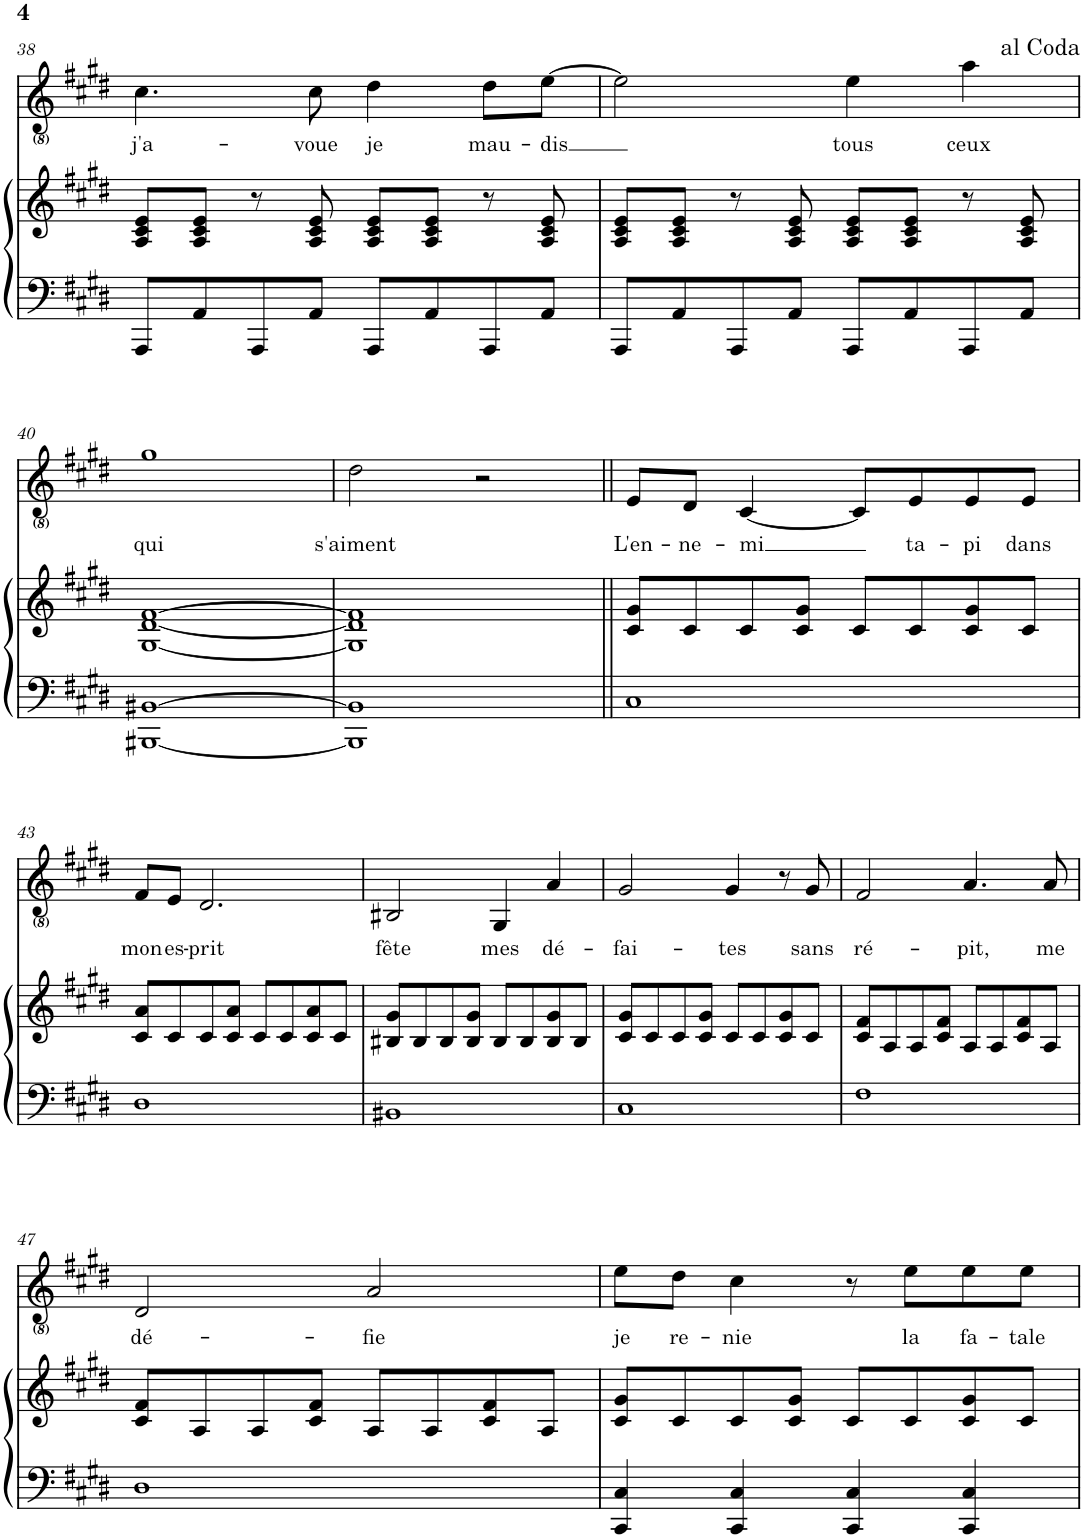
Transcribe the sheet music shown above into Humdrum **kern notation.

**kern	**kern	**kern	**text
*part2	*part2	*part1	*part1
*staff3	*staff2	*staff1	*staff1
*I"Piano	*	*I"Voice	*
*I'Pno	*	*	*
!!LO:PB:g=z
*clefF4	*clefG2	*clefG2	*
*k[f#c#g#d#]	*k[f#c#g#d#]	*k[f#c#g#d#]	*
*M4/4	*M4/4	*M4/4	*
=38	=38	=38	=38
!	!	!	!LO:LY:b
8AAA/L	8A/ 8c#/ 8e/L	4.cc#\	j'a-
8AA/	8A/ 8c#/ 8e/J	.	.
8AAA/	8r	.	.
!	!	!	!LO:LY:b
8AA/J	8A/ 8c#/ 8e/	8cc#\	-voue
!	!	!	!LO:LY:b
8AAA/L	8A/ 8c#/ 8e/L	4dd#\	je
8AA/	8A/ 8c#/ 8e/J	.	.
!	!	!	!LO:LY:b
8AAA/	8r	8dd#\L	mau-
!	!	!	!LO:LY:b
8AA/J	8A/ 8c#/ 8e/	[8ee\J	-dis
=39	=39	=39	=39
8AAA/L	8A/ 8c#/ 8e/L	2ee\]	.
8AA/	8A/ 8c#/ 8e/J	.	.
8AAA/	8r	.	.
8AA/J	8A/ 8c#/ 8e/	.	.
!	!	!	!LO:LY:b
8AAA/L	8A/ 8c#/ 8e/L	4ee\	tous
8AA/	8A/ 8c#/ 8e/J	.	.
!	!	!	!LO:LY:b
8AAA/	8r	4aa\	ceux
8AA/J	8A/ 8c#/ 8e/	.	.
!!LO:LB:g=z
=40	=40	=40	=40
!	!	!	!LO:LY:b
[1BBB#X [1BB#X	[1G# [1d# [1f#	1gg#	qui
=41	=41	=41	=41
!	!	!	!LO:LY:b
1BBB#] 1BB#]	1G#] 1d#] 1f#]	2dd#\	s'aiment
.	.	2r	.
=42||	=42||	=42||	=42||
!	!	!	!LO:LY:b
1C#	8c#/ 8g#/L	8e/L	L'en-
!	!	!	!LO:LY:b
.	8c#/	8d#/J	-ne-
!	!	!	!LO:LY:b
.	8c#/	[4c#/	-mi
.	8c#/ 8g#/J	.	.
.	8c#/L	8c#/L]	.
!	!	!	!LO:LY:b
.	8c#/	8e/	ta-
!	!	!	!LO:LY:b
.	8c#/ 8g#/	8e/	-pi
!	!	!	!LO:LY:b
.	8c#/J	8e/J	dans
!!LO:LB:g=z
=43	=43	=43	=43
!	!	!	!LO:LY:b
1D#	8c#/ 8a/L	8f#/L	mon
!	!	!	!LO:LY:b
.	8c#/	8e/J	es-
!	!	!	!LO:LY:b
.	8c#/	2.d#/	-prit
.	8c#/ 8a/J	.	.
.	8c#/L	.	.
.	8c#/	.	.
.	8c#/ 8a/	.	.
.	8c#/J	.	.
=44	=44	=44	=44
!	!	!	!LO:LY:b
1BB#X	8B#X/ 8g#/L	2B#X/	fête
.	8B#/	.	.
.	8B#/	.	.
.	8B#/ 8g#/J	.	.
!	!	!	!LO:LY:b
.	8B#/L	4G#/	mes
.	8B#/	.	.
!	!	!	!LO:LY:b
.	8B#/ 8g#/	4a/	dé-
.	8B#/J	.	.
=45	=45	=45	=45
!	!	!	!LO:LY:b
1C#	8c#/ 8g#/L	2g#/	-fai-
.	8c#/	.	.
.	8c#/	.	.
.	8c#/ 8g#/J	.	.
!	!	!	!LO:LY:b
.	8c#/L	4g#/	-tes
.	8c#/	.	.
.	8c#/ 8g#/	8r	.
!	!	!	!LO:LY:b
.	8c#/J	8g#/	sans
=46	=46	=46	=46
!	!	!	!LO:LY:b
1F#	8c#/ 8f#/L	2f#/	ré-
.	8A/	.	.
.	8A/	.	.
.	8c#/ 8f#/J	.	.
!	!	!	!LO:LY:b
.	8A/L	4.a/	-pit,
.	8A/	.	.
.	8c#/ 8f#/	.	.
!	!	!	!LO:LY:b
.	8A/J	8a/	me
!!LO:LB:g=z
=47	=47	=47	=47
!	!	!	!LO:LY:b
1D#	8c#/ 8f#/L	2d#/	dé-
.	8A/	.	.
.	8A/	.	.
.	8c#/ 8f#/J	.	.
!	!	!	!LO:LY:b
.	8A/L	2a/	-fie
.	8A/	.	.
.	8c#/ 8f#/	.	.
.	8A/J	.	.
=48	=48	=48	=48
!	!	!	!LO:LY:b
4CC#/ 4C#/	8c#/ 8g#/L	8ee\L	je
!	!	!	!LO:LY:b
.	8c#/	8dd#\J	re-
!	!	!	!LO:LY:b
4CC#/ 4C#/	8c#/	4cc#\	-nie
.	8c#/ 8g#/J	.	.
4CC#/ 4C#/	8c#/L	8r	.
!	!	!	!LO:LY:b
.	8c#/	8ee\L	la
!	!	!	!LO:LY:b
4CC#/ 4C#/	8c#/ 8g#/	8ee\	fa-
!	!	!	!LO:LY:b
.	8c#/J	8ee\J	-tale
=	=	=	=
*-	*-	*-	*-
